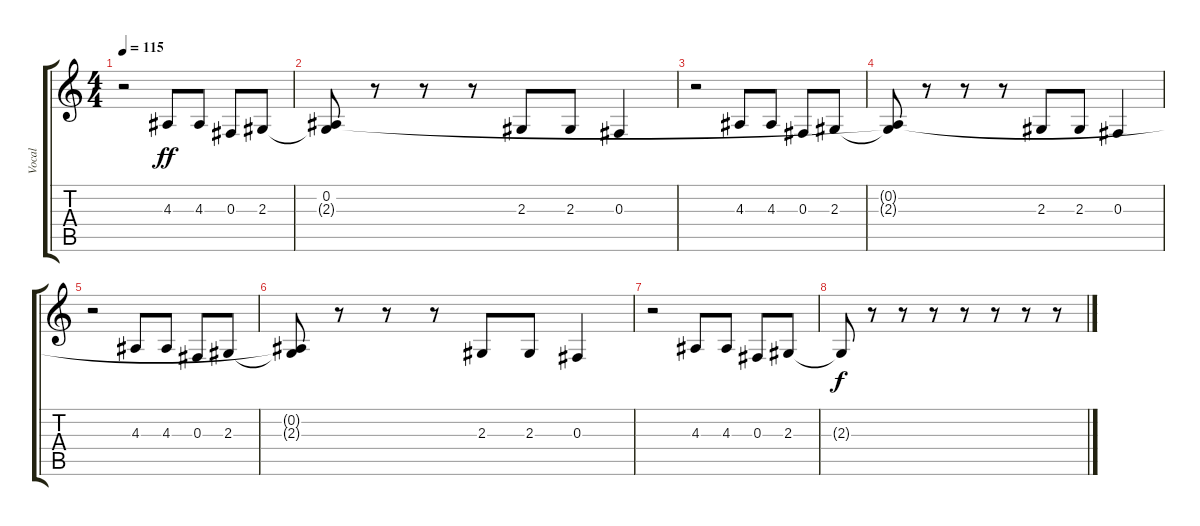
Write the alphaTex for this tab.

\track ("Vocal" "Vocal") {instrument oboe}
\staff {score tabs}
\tuning (Eb4 Bb3 Gb3 Db3 Ab2 Eb2) {hide}
\ts (4 4)
\tempo 115
\clef g2
\ks c
r.2{dy ff balance 0} 4.3.8 4.3.8 0.3.8 2.3.8 |
(0.2 2.3{t}).8 r.8 r.8 r.8 2.3.8 2.3.8 0.3.4 |
r.2 4.3.8 4.3.8 0.3.8 2.3.8 |
(0.2{t} 2.3{t}).8 r.8 r.8 r.8 2.3.8 2.3.8 0.3.4 |
r.2 4.3.8 4.3.8 0.3.8 2.3.8 |
(0.2{t} 2.3{t}).8 r.8 r.8 r.8 2.3.8 2.3.8 0.3.4 |
r.2 4.3.8 4.3.8 0.3.8 2.3.8 |
2.3{t}.8{dy f} r.8 r.8 r.8 r.8 r.8 r.8 r.8
